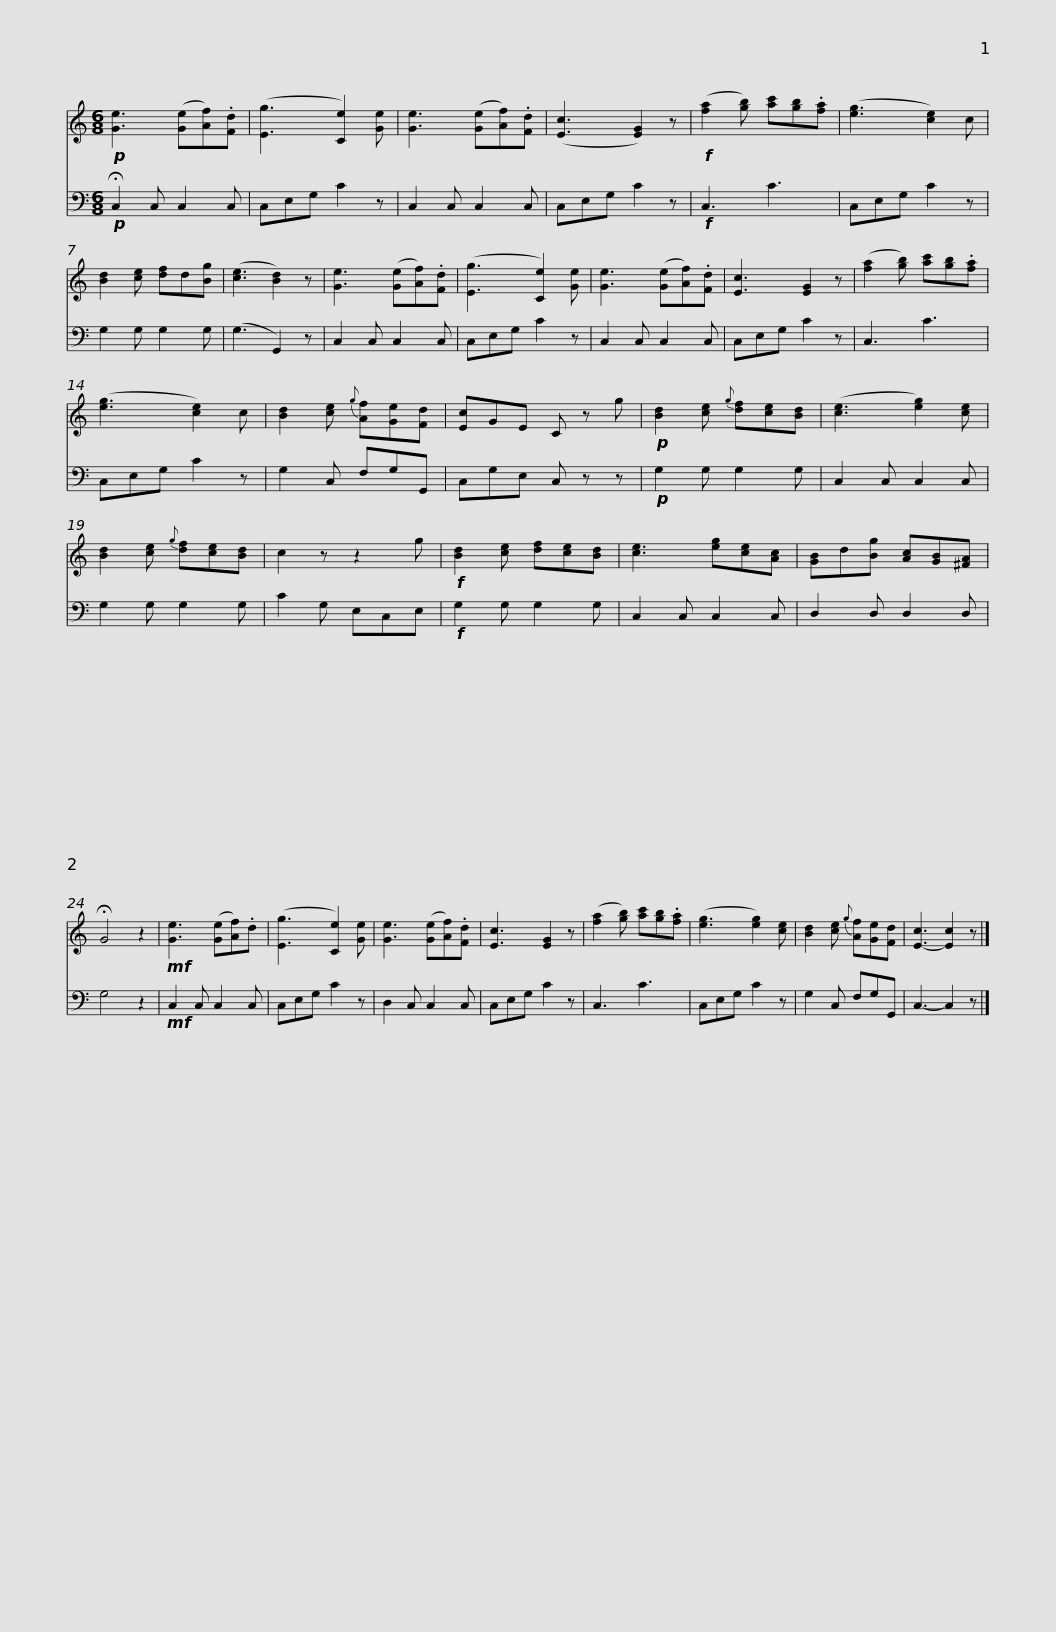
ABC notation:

X:1
%%score 1 2
L:1/8
M:6/8
I:linebreak $
K:C
V:1 treble
V:2 bass
V:1
!p! [Ge]3 ([Ge][Af]).[Fd] | ([Eg]3 [Ce]2) [Ge] | [Ge]3 ([Ge][Af]).[Fd] | ([Ec]3 [EG]2) z |!f! ([fa]2 [gb]) [ac'][gb].[fa] | %5
 ([eg]3 [ce]2) c | [Bd]2 [ce] [df]d[Bg] | ([ce]3 [Bd]2) z |$ [Ge]3 ([Ge][Af]).[Fd] | ([Eg]3 [Ce]2) [Ge] | %10
 [Ge]3 ([Ge][Af]).[Fd] | [Ec]3 [EG]2 z | ([fa]2 [gb]) [ac'][gb].[fa] | ([eg]3 [ce]2) c | [Bd]2 [ce]{g} [Af][Ge][Fd] | %15
 [Ec]GE C z g |$!p! [Bd]2 [ce]{g} [df][ce][Bd] | ([ce]3 [eg]2) [ce] | [Bd]2 [ce]{g} [df][ce][Bd] | c2 z z2 g | %20
!f! [Bd]2 [ce] [df][ce][Bd] | [ce]3 [eg][ce][Ac] | [GB]d[Bg] [Ac][GB][^FA] | !fermata!G4 z2 |$!mf! [Ge]3 ([Ge][Af]).d | %25
 ([Eg]3 [Ce]2) [Ge] | [Ge]3 ([Ge][Af]).[Fd] | [Ec]3 [EG]2 z | ([fa]2 [gb]) [ac'][gb].[fa] | ([eg]3 [eg]2) [ce] | %30
 [Bd]2 [ce]{g} [Af][Ge][Fd] | [E-c]3 [Ec]2 z |] %32
V:2
!p! !fermata!C,2 C, C,2 C, | C,E,G, C2 z | C,2 C, C,2 C, | C,E,G, C2 z |!f! C,3 C3 | %5
 C,E,G, C2 z | G,2 G, G,2 G, | (G,3 G,,2) z |$ C,2 C, C,2 C, | C,E,G, C2 z | %10
 C,2 C, C,2 C, | C,E,G, C2 z | C,3 C3 | C,E,G, C2 z | G,2 C, F,G,G,, | %15
 C,G,E, C, z z |$!p! G,2 G, G,2 G, | C,2 C, C,2 C, | G,2 G, G,2 G, | C2 G, E,C,E, | %20
!f! G,2 G, G,2 G, | C,2 C, C,2 C, | D,2 D, D,2 D, | G,4 z2 |$!mf! C,2 C, C,2 C, | %25
 C,E,G, C2 z | D,2 C, C,2 C, | C,E,G, C2 z | C,3 C3 | C,E,G, C2 z | %30
 G,2 C, F,G,G,, | C,3- C,2 z |] %32
